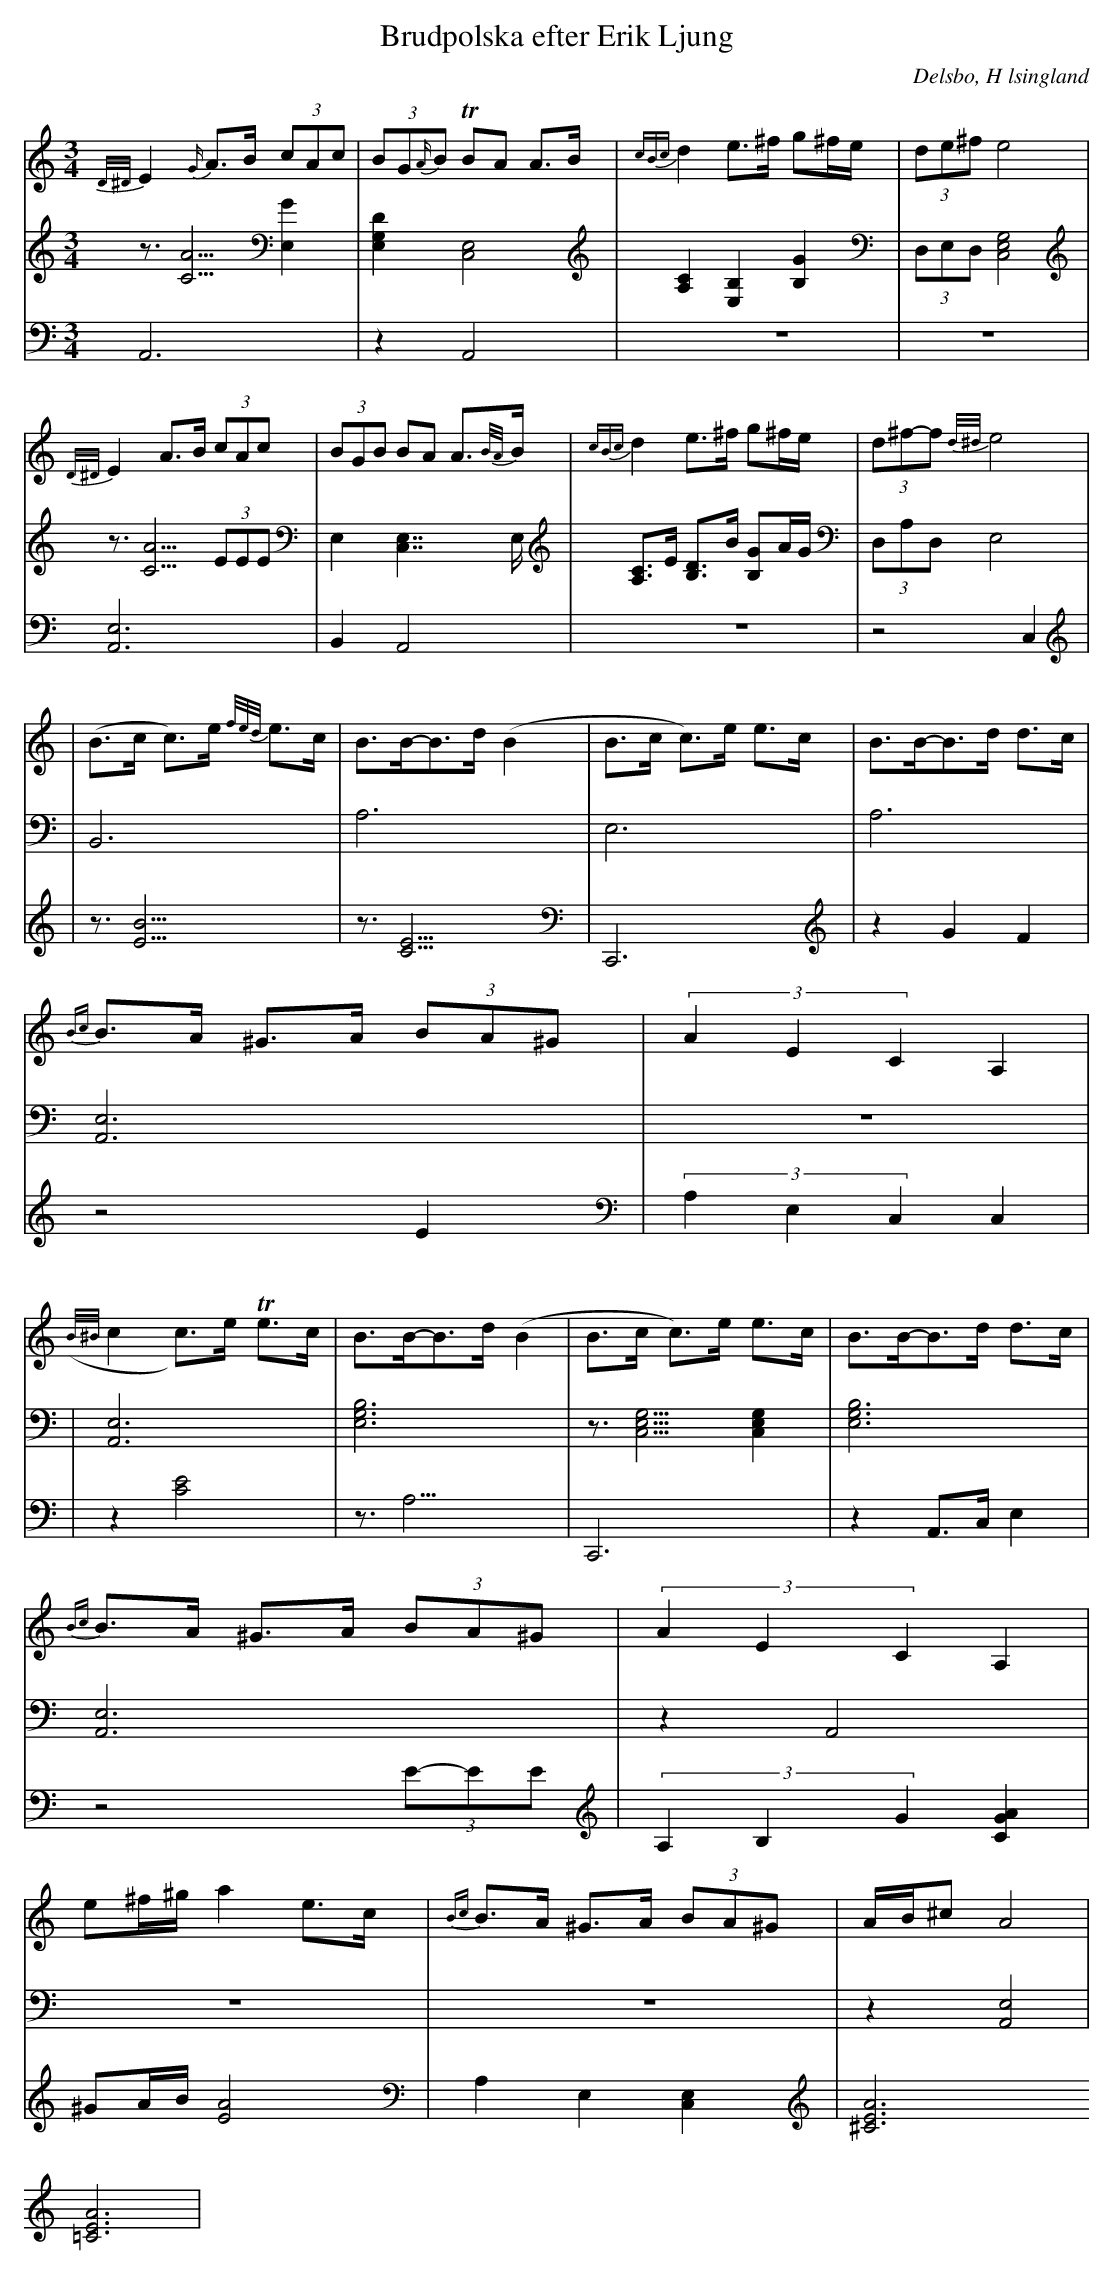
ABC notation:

X:1
T: Brudpolska efter Erik Ljung
Q: 105
O: Delsbo, H lsingland
M: 3/4
L: 1/8
K: Am
V:1
V:2
V:3 =Merge
V:1
{D/^D/}E2 {G/}A>B (3cAc| (3BG{A/}B TBA A>B|{cBc}d2 e>^f g^f/e/|(3de^f e4 |
{D/^D/}E2 A>B (3cAc| (3BGB BA A>{B/A/}B|{cBc}d2 e>^f g^f/e/|(3d^f-f {d/^d/}e4 |
|(B>c c)>e {f/e/d/}e>c|B>B-B>d (B2|B>c c)>e e>c|B>B-B>d d>c|
{Bc}B>A ^G>A (3BA^G|(3A2E2C2 A,2|
({B/^B/}c2 c)>e Te>c|B>B-B>d (B2|B>c c)>e e>c|B>B-B>d d>c|
{Bc}B>A ^G>A (3BA^G|(3A2E2C2 A,2|
e^f/^g/ a2 e>c|{Bc}B>A ^G>A (3BA^G|A/B/^c A4|
V:2
z3/2[A5/2C5/2] [E,2G2]|[D2E,2G,2] [C,4E,4]|[A,2C2] [E,2B,2] [B,2G2]|(3D,E,D, [E,4G,4C,4]|
z3/2 [A5/2C5/2] (3EEE|E,2 [C,7/2E,7/2]E,/|[A,C]>E [B,D]>B [B,G]A/G/|(3D,A,D, [E,4]|
|[B,,6]|[A,6]|E,6|A,6|
[A,,6E,6]|z6|
|[A,,6E,6]|[E,6G,6B,6]|z3/2[E,5/2G,5/2C,5/2] [E,2G,2C,2]|[E,6G,6B,6]|
[A,,6E,6]|z2 A,,4|
z6|z6|z2 [A,,4E,4]|
V:3
A,,6|z2 A,,4|z6|z6|
[A,,6E,6]|B,,2 A,,4|z6|z4  C,2|
|z3/2[B9/2E9/2]|z3/2[C9/2E9/2]|C,,6|z2 G2 F2|
z4 E2|(3A,2E,2C,2 [C,2]|
|z2 [C4E4]|z3<A,3|C,,6|z2 A,,>C, E,2|
z4 (3E-EE|(3A,2B,2G2 [G2A2C2]|
^GA/B/ [A4E4]|A,2 E,2 [C,2E,2]|[A6^C6E6] [A6=C6E6]|
